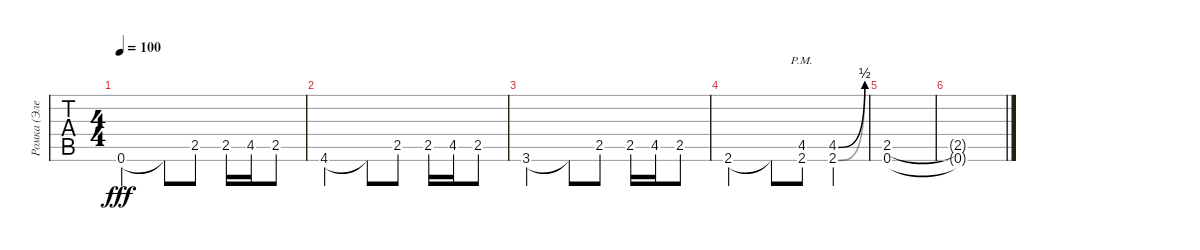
\track ("Ромка (Электричество)" "Ромка (Эле") {instrument electricguitarclean}
\staff {tabs}
\tuning (E4 B3 G3 D3 A2 E2) {hide}
\ts (4 4)
\tempo 100
\clef g2
\ks c
0.6.2{dy fff} 0.6{t}.8 2.5.8 2.5.16 4.5.16 2.5.8 |
4.6.2 4.6{t}.8 2.5.8 2.5.16 4.5.16 2.5.8 |
3.6.2 3.6{t}.8 2.5.8 2.5.16 4.5.16 2.5.8 |
2.6.2 2.6{t}.8 (4.5{pm} 2.6{pm}).8 (4.5{be (bend 0 0 60 2)} 2.6{be (bend 0 0 60 2)}).4 |
(2.5 0.6).1{volume 0} |
(2.5{t} 0.6{t}).1
